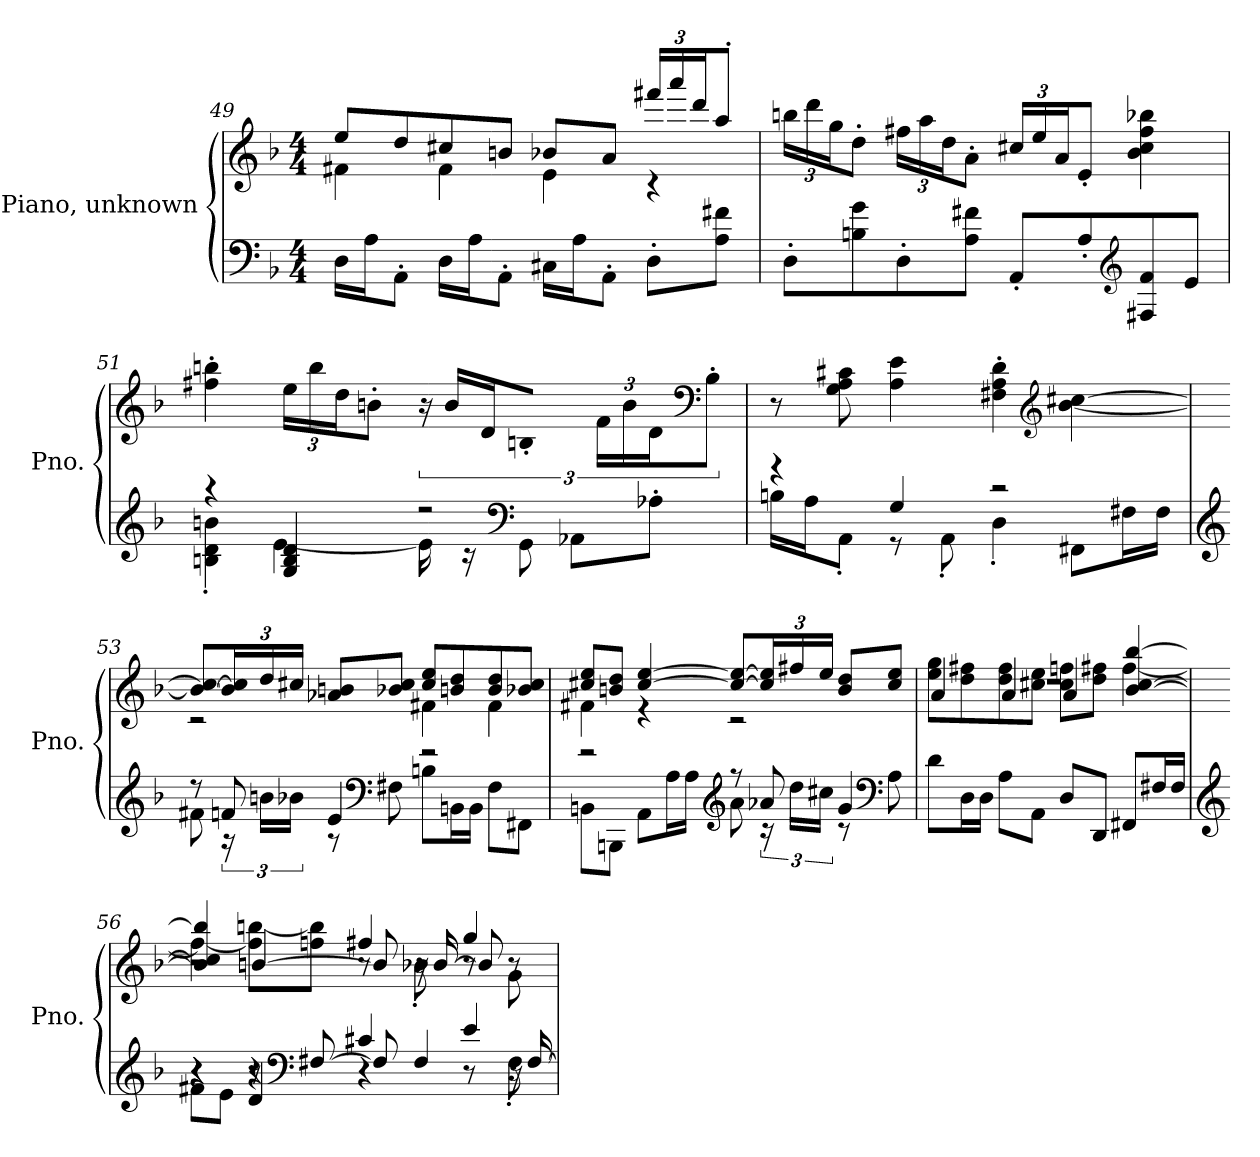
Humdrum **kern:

**kern	**kern
*part1	*part1
*staff2	*staff1
*I"Piano, unknown	*
*I'Pno.	*
!!LO:LB:g=z
*clefF4	*clefG2
*k[b-]	*k[b-]
*M4/4	*M4/4
=49	=49
*	*^
16D\LL	8ee/L	4f#X\
16A\J	.	.
8AA'\J	8dd/	.
16D\LL	8cc#X/	4f#\
16A\J	.	.
8AA'\J	8bn/J	.
16C#X\LL	8b-X/L	4e\
16A\J	.	.
8AA'\J	8a/J	.
*	*Xbrackettup	*
8D'\L	24fff#X/LL	4r
.	24aaa/	.
.	24ddd/J	.
8A\ 8f#X\J	8aa'/J	.
*	*v	*v
=50	=50
8D'\L	24bbn\LL
.	24ddd\
.	24gg\J
8Bn\ 8g\	8dd'\J
8D'\	24ff#X\LL
.	24aa\
.	24dd\J
8A\ 8f#X\J	8a'\J
8AA'/L	24cc#X/LL
.	24ee/
.	24a/J
8A'/	8e'/J
*clefG2	*
8F#X/ 8f#/	4b-\ 4cc#\ 4ff#\ 4bb-X\
8e/J	.
!!LO:LB:g=z
=51	=51
*^	*
4r	4Bn\' 4d\' 4bn\'	4ff#X\' 4bbn\'
4G/ 4B/ 4d/	[4e\	24ee\LL
.	.	24bb\
.	.	24dd\J
.	.	8bn'\J
*	*	*brackettup
2r	16e\]	24r
.	.	24b/LL
.	16r	.
.	.	24d/J
*clefF4	*	*
.	8GG\	8Bn'/J
*	*	*Xbrackettup
.	8AA-X\L	24f\LL
.	.	24b\
.	.	24d\J
*	*	*clefF4
.	8A-X'\J	8B'\J
=52	=52	=52
4r	16Bn\LL	8r
.	16A\J	.
.	8AA'\J	8G\ 8A\ 8c#X\
4G/	8r	4A\ 4e\
.	8AA'\	.
2r	4D'\	4F#X\' 4A\' 4d\'
*	*	*clefG2
.	8FF#X\L	[4b-\ [4cc#X\
.	16F#X\L	.
.	16F#\JJ	.
!!LO:LB:g=z
=53	=53	=53
*clefG2	*	*
*	*	*^
8r	8f#X\	8b-/_ 8cc#/_L	2r
8fn/	24r	24b-/] 24cc#/]L	.
.	24bn\LL	24dd/	.
.	24b-X\JJ	24cc#X/JJ	.
4e/	8r	8a-X/ 8bn/L	.
*clefF4	*	*	*
.	8F#X\	8b-X/ 8cc#/J	.
2r	8Bn\L	8cc#/ 8ee/L	4f#X\
.	16BBn\L	8bn/ 8dd/	.
.	16BB\JJ	.	.
.	8F#\L	8b/ 8dd/	4f#\
.	8FF#X\J	8b-X/ 8cc#/J	.
=54	=54	=54	=54
2r	8BBn\L	8cc#X/ 8ee/L	4f#X\
.	8BBBn\J	8bn/ 8dd/J	.
.	8AA\L	[4cc#/ [4ee/	4r
.	16A\L	.	.
.	16A\JJ	.	.
*clefG2	*	*	*
8r	8a\	8cc#/_ 8ee/_L	2r
8a-X/	24r	24cc#/] 24ee/]L	.
.	24dd\LL	24ff#X/	.
.	24cc#X\JJ	24ee/JJ	.
4g/	8r	8b/ 8dd/L	.
*clefF4	*	*	*
.	8A\	8cc#/ 8ee/J	.
*v	*v	*	*
!!LO:LB:g=z
=55	=55	=55
*	*	*^
8d\L	1r	8ee\ 8gg\L	4a/
16D\L	.	8dd\ 8ff#X\	.
16D\JJ	.	.	.
8A\L	.	8dd\ 8ff#\	4a/
8AA\J	.	8cc#X\ 8ee\J	.
8D/L	.	8cc#\ 8ffn\L	4a/
8DD/J	.	8dd\ 8ff#X\J	.
8FF#X/L	.	[4ff#\	[4b-/ [4cc#/ [4bb-/
16F#X/L	.	.	.
16F#/JJ	.	.	.
=56	=56	=56	=56
*clefG2	*	*	*
*^	*	*	*
*	*^	*	*	*
4r	8f#X\L	4r	2r	4ff#\_	4b-/] 4cc#/] 4bb-/]
.	8e\J	.	.	.	.
4d/	4r	8r	.	8ff#\] [8bbn\L	[4bn/
*clefF4	*	*	*	*	*
.	.	[8F#X/	.	8ffn\ 8bb\]J	.
4c#X/	4r	8F#/]	4ff#X/	8r	8b/]
.	.	4F#/	.	8b-X'\	16r
.	.	.	.	.	[16b-/
4e/	8r	.	4gg/	8r	8b-/]
.	8F#'\	16r	.	8g\	8r
.	.	[16F#/	.	.	.
*v	*v	*v	*	*	*
*	*v	*v	*v
=	=
*-	*-
